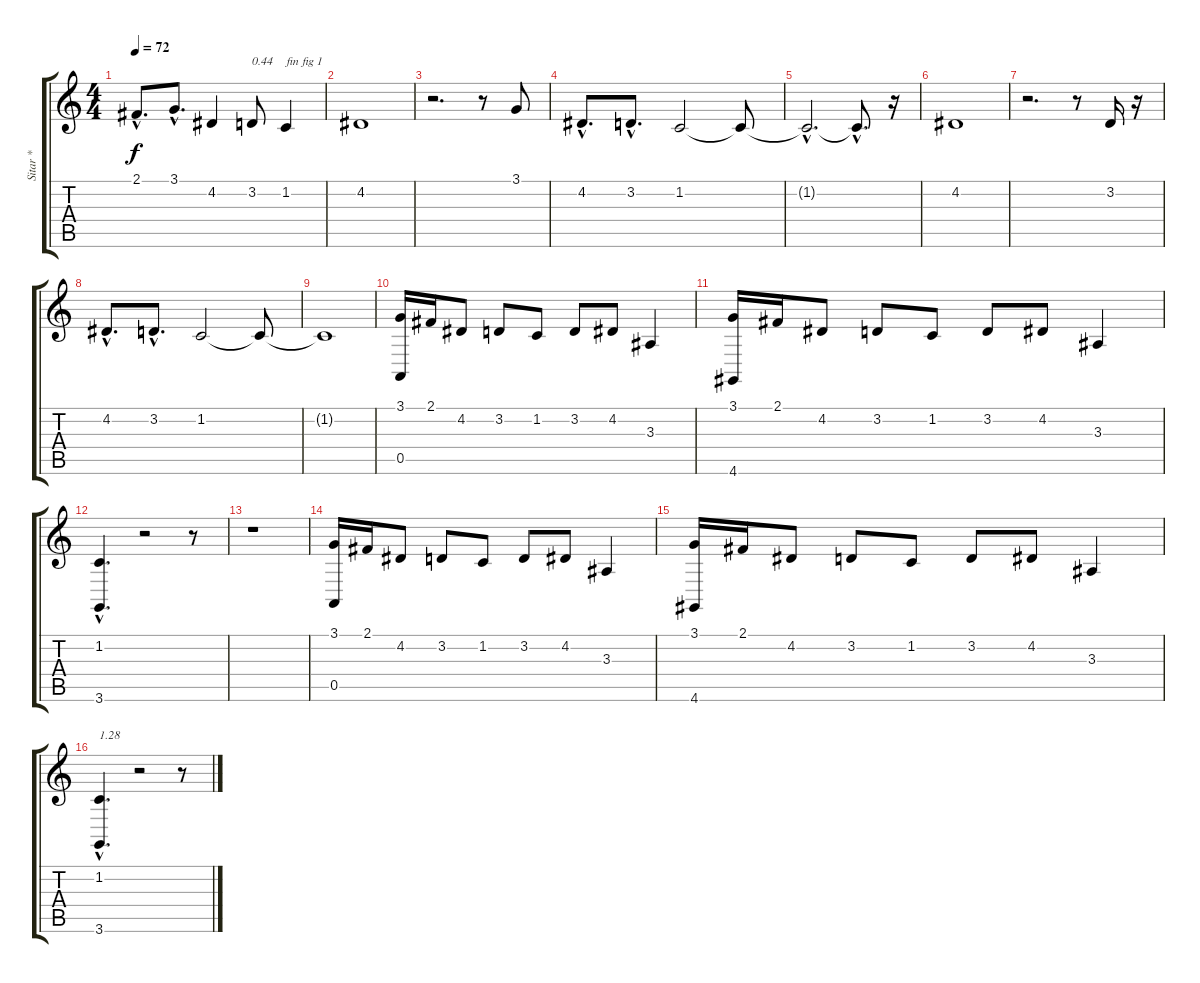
\track ("Sitar *" "Sitar *") {instrument sitar}
\staff {score tabs}
\tuning (E4 B3 G3 D3 A2 E2) {hide}
\ts (4 4)
\tempo 72
\clef g2
\ks c
2.1{hac}.8{d dy f} 3.1{hac}.8{d} 4.2.4 3.2.8{txt "0.44"} 1.2.4{txt "fin fig 1"} |
4.2.1 |
r.2{d} r.8 3.1.8 |
4.2{hac}.8{d} 3.2{hac}.8{d} 1.2.2 1.2{t}.8 |
1.2{hac t}.2{d} 1.2{hac t}.8{d} r.16 |
4.2.1 |
r.2{d} r.8 3.2.16 r.16 |
4.2{hac}.8{d} 3.2{hac}.8{d} 1.2.2 1.2{t}.8 |
1.2{t}.1 |
(3.1 0.5).16 2.1.16 4.2.8 3.2.8 1.2.8 3.2.8 4.2.8 3.3.4 |
(3.1 4.6).16 2.1.16 4.2.8 3.2.8 1.2.8 3.2.8 4.2.8 3.3.4 |
(1.2{hac} 3.6{hac}).4{d} r.2 r.8 |
r.1 |
(3.1 0.5).16 2.1.16 4.2.8 3.2.8 1.2.8 3.2.8 4.2.8 3.3.4 |
(3.1 4.6).16 2.1.16 4.2.8 3.2.8 1.2.8 3.2.8 4.2.8 3.3.4 |
(1.2{hac} 3.6{hac}).4{d txt "1.28"} r.2 r.8
